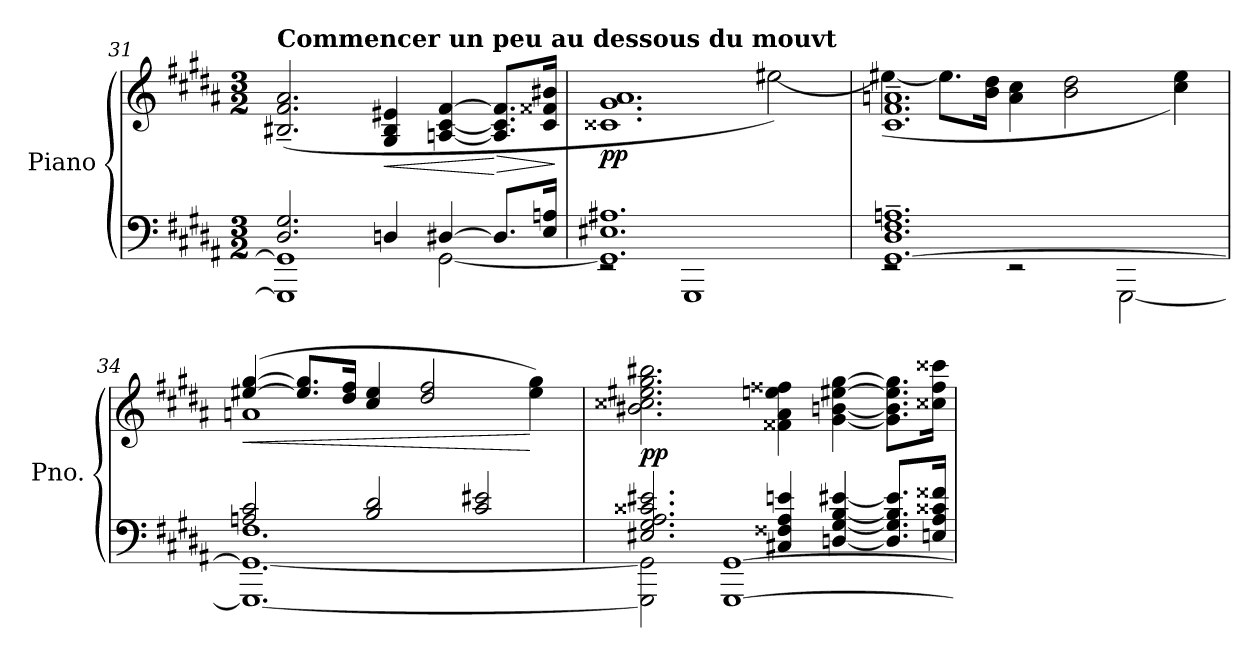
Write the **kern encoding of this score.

**kern	**kern	**dynam
*part1	*part1	*part1
*staff2	*staff1	*staff1/2
*I"Piano	*	*
*I'Pno.	*	*
!!LO:PB:g=z
*clefF4	*clefG2	*
*k[f#c#g#d#a#]	*k[f#c#g#d#a#]	*
*M3/2	*M3/2	*
=31	=31	=31
*^	*	*
!	!	!LO:TX:a:B:t=Commencer un peu au dessous du mouvt	!
!	!	!	!LO:DY:b
!	!	!	!LO:DY:n=1:b
2.D#/ 2.G#/	1GGG#] 1GG#]	(>2.B#X/~ 2.f#/~ 2.a#/~	other-dynamics pp
!	!	!	!LO:HP:b
4Dn/	.	4G#/ 4B#/ 4e#X/	<
[4D#X/	[2GG#\	[4An/ [4c#/ [4f#/	.
!	!	!	!LO:HP:n=1:b
8.D#/L]	.	8.A/] 8.c#/] 8.f#/]L	[ >
16E/ 16An/Jk	.	16c#/ 16f##X/ 16b#X/Jk	.
*v	*v	*	*
.	.	]
=32	=32	=32
*^	*^	*
!	!	!	!	!LO:DY:b
1.GG#] 1.E#X 1.A#X	2rEE	1.c##X 1.g# 1.a#	1ryy	pp
.	1GGG#	.	.	.
.	.	.	[2ee#X\)	.
=33	=33	=33	=33	=33
[1.GG#~ 1.D#~ 1.F#~ 1.An~	2rEE	1.c#~ 1.f#~ 1.an~	(>4ee#X\_	.
.	.	.	8.ee#\L]	.
.	.	.	16b\ 16dd#\Jk	.
.	2rEE	.	4a\ 4cc#\	.
.	.	.	2b\ 2dd#\	.
.	[2GGG#\	.	.	.
.	.	.	4cc#\ 4ee#\)	.
=34	=34	=34	=34	=34
!	!	!	!	!LO:HP:b
2An/ 2c#/	1.GGG#_ 1.GG#_ 1.F#	(>[4ee#X/ [4gg#/	1an	<
.	.	8.ee#/] 8.gg#/]L	.	.
.	.	16dd#/ 16ff#/Jk	.	.
2B/ 2d#/	.	4cc#/ 4ee#/	.	.
.	.	2dd#/ 2ff#/	.	.
2c#/ 2e#X/	.	.	2ryy	.
.	.	4ee#\ 4gg#\)	.	[
*	*	*v	*v	*
!!LO:LB:g=z
=35	=35	=35	=35
!	!	!	!LO:DY:b
2GGG#\] 2GG#\]	2.E#X/ 2.G#/ 2.A#/ 2.c##X/ 2.e#X/	2.b#X\ 2.cc##X\ 2.ee#X\ 2.gg#\ 2.bb#X\	pp
[1GGG# [1GG#	.	.	.
.	4C#X/ 4F##X/ 4A#/ 4en/	4f##X\ 4a#\ 4een\ 4ff##X\	.
.	[4Dn/ [4G#/ [4B/ [4e#X/	[4g#\ [4bn\ [4ee#X\ [4gg#\	.
.	8.D/] 8.G#/] 8.B/] 8.e#/]L	8.g#\] 8.b\] 8.ee#\] 8.gg#\]L	.
.	16En/ 16A#/ 16c##X/ 16f##X/Jk	16cc##X\ 16ff##\ 16ccc##X\Jk	.
*v	*v	*	*
=	=	=
*-	*-	*-
